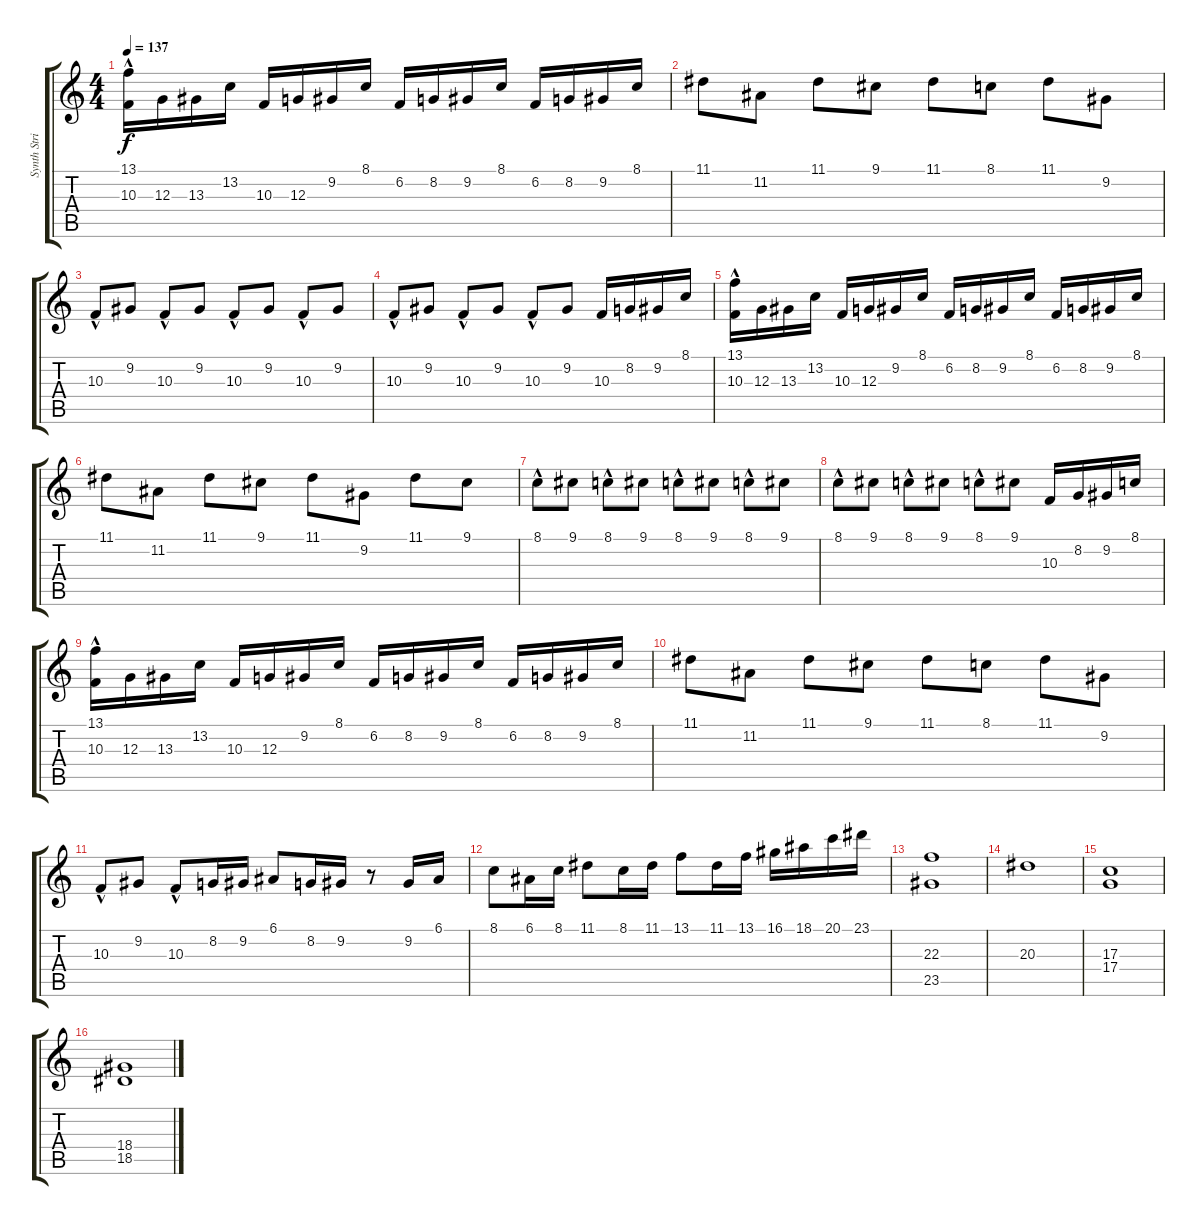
\track ("Synth Strings (Backing)" "Synth Stri") {instrument synthstrings1}
\staff {score tabs}
\tuning (E4 B3 G3 D3 A2 E2) {hide}
\ts (4 4)
\tempo 137
\clef g2
\ks c
(13.1{hac} 10.3).16{dy f volume 10} 12.3.16{volume 10} 13.3.16{volume 9} 13.2.16{volume 9} 10.3.16{volume 8} 12.3.16{volume 8} 9.2.16{volume 8} 8.1.16{volume 8} 6.2.16{volume 7} 8.2.16{volume 7} 9.2.16{volume 6} 8.1.16{volume 6} 6.2.16{volume 6} 8.2.16{volume 5} 9.2.16{volume 5} 8.1.16{volume 5} |
11.1.8{volume 10} 11.2.8 11.1.8 9.1.8 11.1.8 8.1.8 11.1.8 9.2.8 |
10.3{hac}.8{volume 10} 9.2.8{volume 10} 10.3{hac}.8{volume 9} 9.2.8{volume 9} 10.3{hac}.8{volume 8} 9.2.8{volume 8} 10.3{hac}.8{volume 8} 9.2.8{volume 7} |
10.3{hac}.8{volume 7} 9.2.8{volume 6} 10.3{hac}.8{volume 6} 9.2.8{volume 6} 10.3{hac}.8{volume 5} 9.2.8{volume 5} 10.3.16{volume 5} 8.2.16{volume 4} 9.2.16{volume 10} 8.1.16 |
(13.1{hac} 10.3).16{volume 10} 12.3.16{volume 10} 13.3.16{volume 9} 13.2.16{volume 9} 10.3.16{volume 8} 12.3.16{volume 8} 9.2.16{volume 8} 8.1.16{volume 7} 6.2.16{volume 7} 8.2.16{volume 7} 9.2.16{volume 6} 8.1.16{volume 6} 6.2.16{volume 6} 8.2.16{volume 5} 9.2.16{volume 5} 8.1.16{volume 4} |
11.1.8{volume 10} 11.2.8 11.1.8 9.1.8 11.1.8 9.2.8 11.1.8 9.1.8 |
8.1{hac}.8{volume 10} 9.1.8{volume 10} 8.1{hac}.8{volume 9} 9.1.8{volume 9} 8.1{hac}.8{volume 8} 9.1.8{volume 8} 8.1{hac}.8{volume 8} 9.1.8{volume 7} |
8.1{hac}.8{volume 7} 9.1.8{volume 6} 8.1{hac}.8{volume 6} 9.1.8{volume 6} 8.1{hac}.8{volume 5} 9.1.8{volume 5} 10.3.16{volume 5} 8.2.16{volume 4} 9.2.16{volume 10} 8.1.16 |
(13.1{hac} 10.3).16{volume 10} 12.3.16{volume 10} 13.3.16{volume 9} 13.2.16{volume 9} 10.3.16{volume 8} 12.3.16{volume 8} 9.2.16{volume 8} 8.1.16{volume 7} 6.2.16{volume 7} 8.2.16{volume 7} 9.2.16{volume 6} 8.1.16{volume 6} 6.2.16{volume 6} 8.2.16{volume 5} 9.2.16{volume 5} 8.1.16{volume 4} |
11.1.8{volume 10} 11.2.8{volume 10} 11.1.8{volume 10} 9.1.8{volume 10} 11.1.8{volume 10} 8.1.8{volume 10} 11.1.8 9.2.8{volume 10} |
10.3{hac}.8{volume 11} 9.2.8{volume 11} 10.3{hac}.8{volume 11} 8.2.16{volume 11} 9.2.16 6.1.8{volume 11} 8.2.16 9.2.16{volume 11} r.8 9.2.16{volume 11} 6.1.16 |
8.1.8{volume 12} 6.1.16{volume 12} 8.1.16 11.1.8{volume 12} 8.1.16 11.1.16{volume 12} 13.1.8 11.1.16{volume 12} 13.1.16{volume 12} 16.1.16 18.1.16 20.1.16{volume 12} 23.1.16 |
(22.3 23.5).1{volume 12 balance 8} |
20.3.1 |
(17.3 17.4).1 |
(18.4 18.5).1
